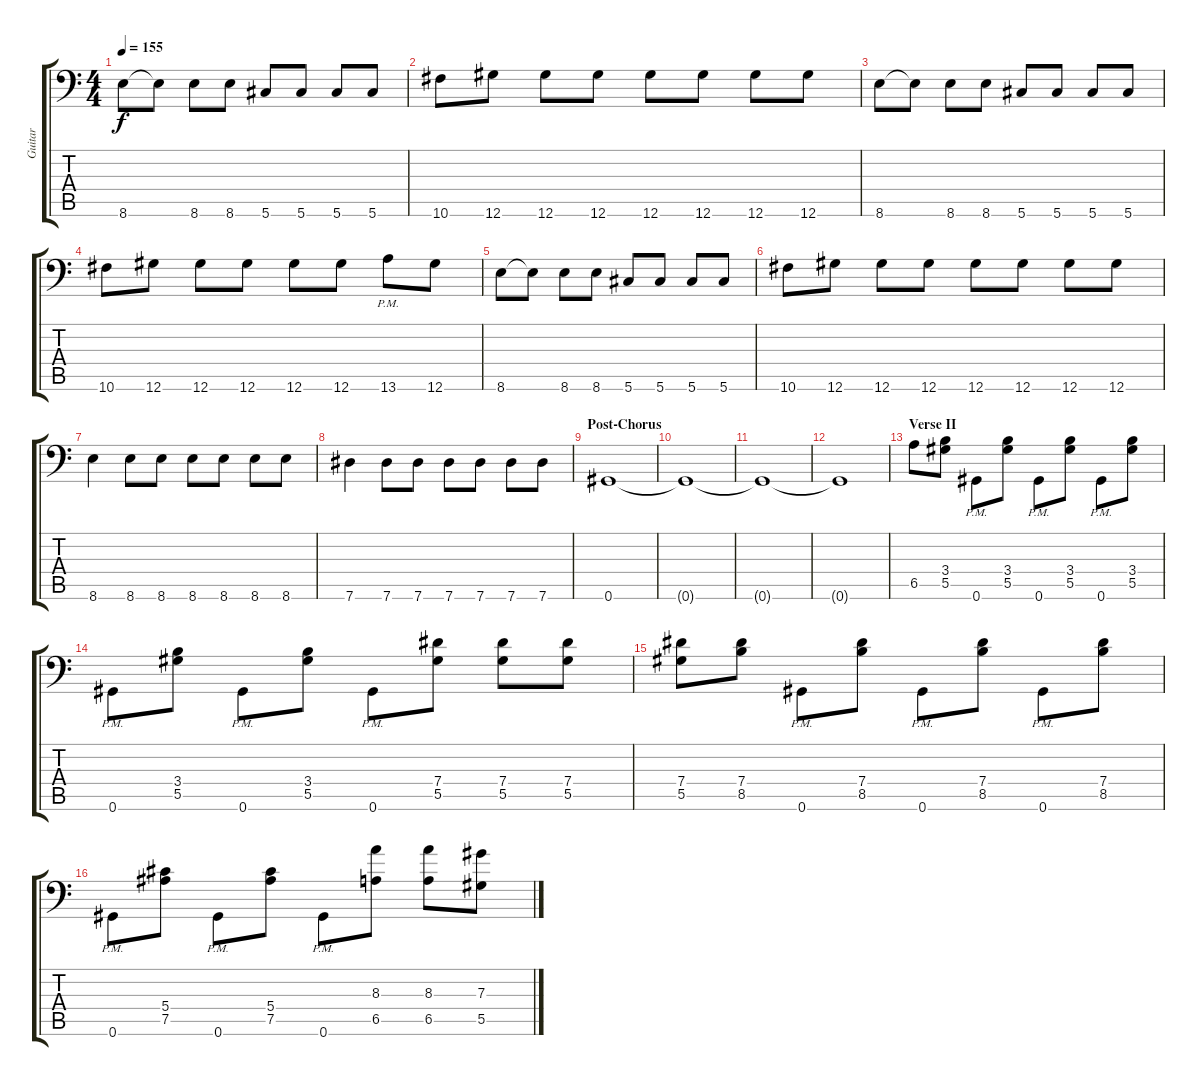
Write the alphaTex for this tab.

\track ("Guitar" "Guitar") {instrument distortionguitar}
\staff {score tabs}
\tuning (Bb3 F3 Db3 Ab2 Eb2 Ab1) {hide}
\ts (4 4)
\tempo 155
\clef f4
\ks c
8.6.8{dy f} 8.6{t}.8 8.6.8 8.6.8 5.6.8 5.6.8 5.6.8 5.6.8 |
10.6.8 12.6.8 12.6.8 12.6.8 12.6.8 12.6.8 12.6.8 12.6.8 |
8.6.8 8.6{t}.8 8.6.8 8.6.8 5.6.8 5.6.8 5.6.8 5.6.8 |
10.6.8 12.6.8 12.6.8 12.6.8 12.6.8 12.6.8 13.6{pm}.8 12.6.8 |
8.6.8 8.6{t}.8 8.6.8 8.6.8 5.6.8 5.6.8 5.6.8 5.6.8 |
10.6.8 12.6.8 12.6.8 12.6.8 12.6.8 12.6.8 12.6.8 12.6.8 |
8.6.4 8.6.8 8.6.8 8.6.8 8.6.8 8.6.8 8.6.8 |
7.6.4 7.6.8 7.6.8 7.6.8 7.6.8 7.6.8 7.6.8 |
\section ("" "Post-Chorus")
0.6.1 |
0.6{t}.1 |
0.6{t}.1 |
0.6{t}.1 |
\section ("" "Verse II")
6.5.8 (3.4 5.5).8 0.6{pm}.8 (3.4 5.5).8 0.6{pm}.8 (3.4 5.5).8 0.6{pm}.8 (3.4 5.5).8 |
0.6{pm}.8 (3.4 5.5).8 0.6{pm}.8 (3.4 5.5).8 0.6{pm}.8 (7.4 5.5).8 (7.4 5.5).8 (7.4 5.5).8 |
(7.4 5.5).8 (7.4 8.5).8 0.6{pm}.8 (7.4 8.5).8 0.6{pm}.8 (7.4 8.5).8 0.6{pm}.8 (7.4 8.5).8 |
0.6{pm}.8 (5.4 7.5).8 0.6{pm}.8 (5.4 7.5).8 0.6{pm}.8 (8.3 6.5).8 (8.3 6.5).8 (7.3 5.5).8
